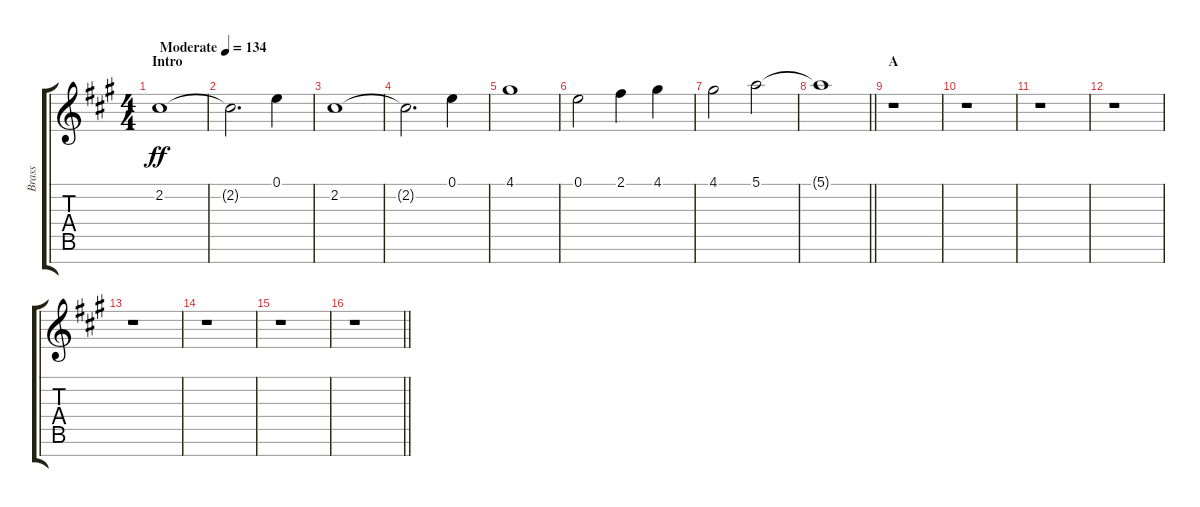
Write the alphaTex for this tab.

\track ("Brass" "Brass") {instrument trombone}
\staff {score tabs}
\tuning (E5 B4 G4 D4 A3 E3 B2) {hide}
\ts (4 4)
\section ("" "Intro")
\tempo (134 "Moderate")
\tempo 135
\tempo (134 "Moderate")
\clef g2
\ks a
2.2.1{dy ff instrument trombone} |
2.2{t}.2{d} 0.1.4 |
2.2.1 |
2.2{t}.2{d} 0.1.4 |
4.1.1 |
0.1.2 2.1.4 4.1.4 |
4.1.2 5.1.2 |
\barLineRight lightlight
5.1{t}.1 |
\section ("" "A")
r.1 |
r.1 |
r.1 |
r.1 |
r.1 |
r.1 |
r.1 |
\barLineRight lightlight
r.1
